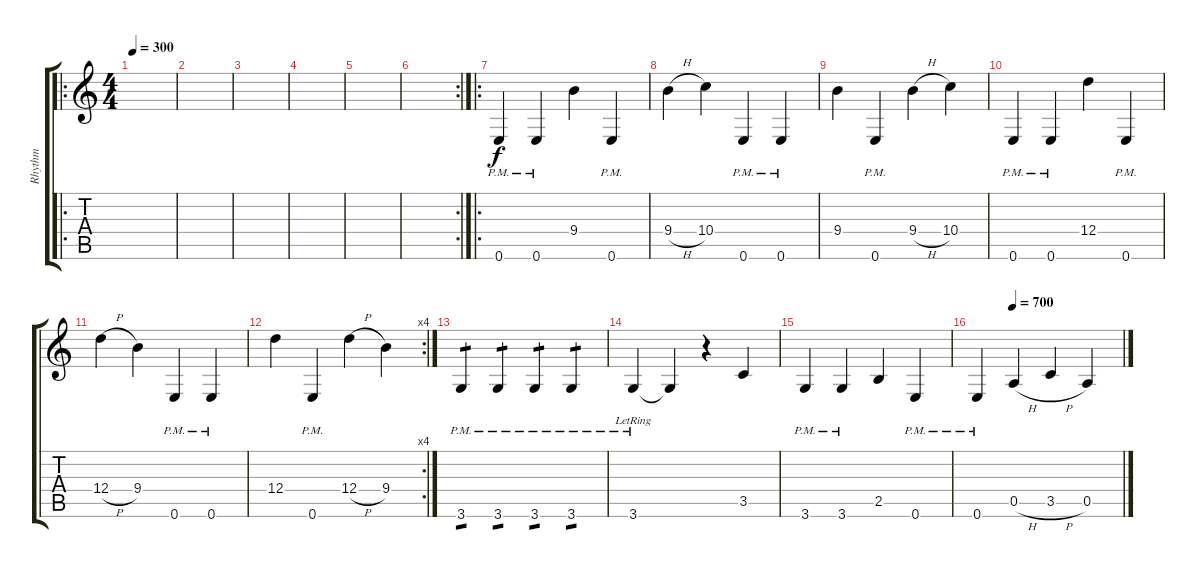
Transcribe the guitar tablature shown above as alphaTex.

\track ("Rhythm" "Rhythm") {instrument overdrivenguitar}
\staff {score tabs}
\tuning (E4 B3 G3 D3 A2 E2) {hide}
\ro
\ts (4 4)
\tempo 300
\clef g2
\ks c
|
|
|
|
|
\rc 2
|
\ro
0.6{pm}.4 0.6{pm}.4 9.4.4 0.6{pm}.4 |
9.4{h}.4 10.4.4 0.6{pm}.4 0.6{pm}.4 |
9.4.4 0.6{pm}.4 9.4{h}.4 10.4.4 |
0.6{pm}.4 0.6{pm}.4 12.4.4 0.6{pm}.4 |
12.4{h}.4 9.4.4 0.6{pm}.4 0.6{pm}.4 |
\rc 4
12.4.4 0.6{pm}.4 12.4{h}.4 9.4.4 |
3.6{pm}.4{tp 1} 3.6{pm}.4{tp 1} 3.6{pm}.4{tp 1} 3.6{pm}.4{tp 1} |
3.6{pm lr}.4 3.6{t}.4 r.4 3.5.4 |
3.6{pm}.4 3.6{pm}.4 2.5.4 0.6{pm}.4 |
\tempo (700 0.25)
0.6{pm}.4 0.5{h}.4 3.5{h}.4 0.5{h}.4
